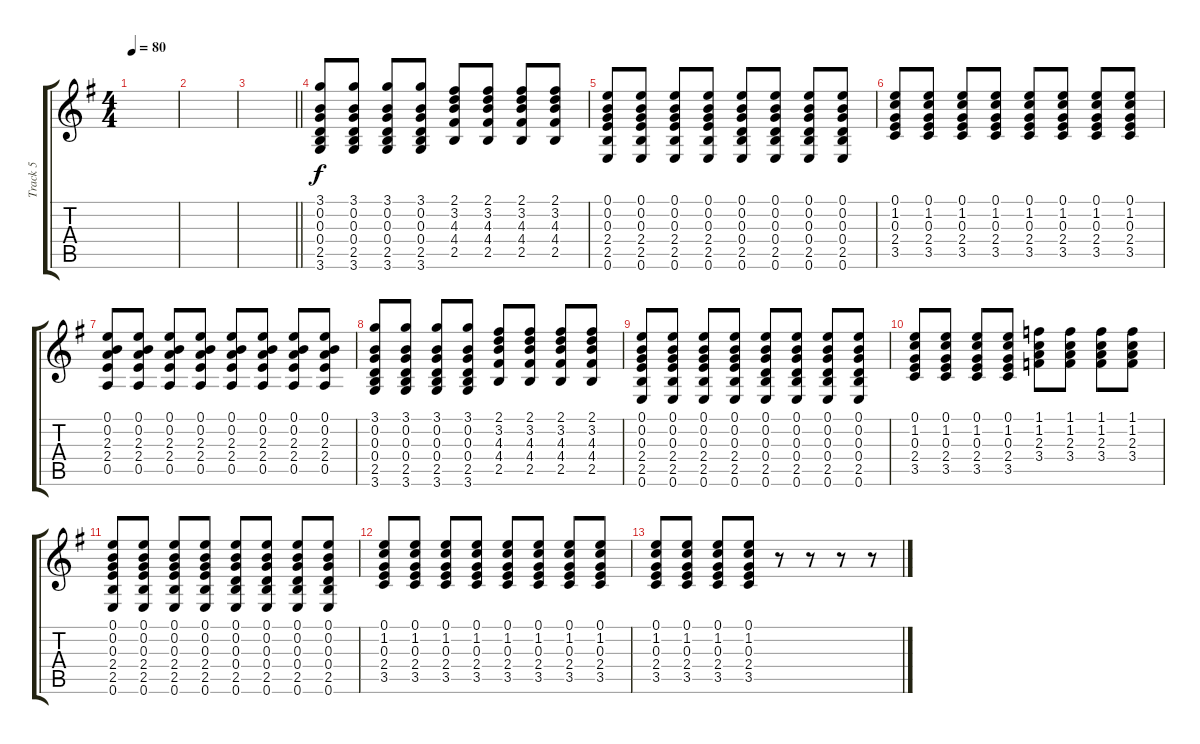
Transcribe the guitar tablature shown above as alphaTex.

\track ("Track 5" "Track 5") {instrument acousticguitarsteel}
\staff {score tabs}
\tuning (E4 B3 G3 D3 A2 E2) {hide}
\ts (4 4)
\tempo 80
\clef g2
\ks g
|
|
\barLineRight lightlight
|
(3.1 0.2 0.3 0.4 2.5 3.6).8{dy f} (3.1 0.2 0.3 0.4 2.5 3.6).8 (3.1 0.2 0.3 0.4 2.5 3.6).8 (3.1 0.2 0.3 0.4 2.5 3.6).8 (2.1 3.2 4.3 4.4 2.5).8 (2.1 3.2 4.3 4.4 2.5).8 (2.1 3.2 4.3 4.4 2.5).8 (2.1 3.2 4.3 4.4 2.5).8 |
(0.1 0.2 0.3 2.4 2.5 0.6).8 (0.1 0.2 0.3 2.4 2.5 0.6).8 (0.1 0.2 0.3 2.4 2.5 0.6).8 (0.1 0.2 0.3 2.4 2.5 0.6).8 (0.1 0.2 0.3 0.4 2.5 0.6).8 (0.1 0.2 0.3 0.4 2.5 0.6).8 (0.1 0.2 0.3 0.4 2.5 0.6).8 (0.1 0.2 0.3 0.4 2.5 0.6).8 |
(0.1 1.2 0.3 2.4 3.5).8 (0.1 1.2 0.3 2.4 3.5).8 (0.1 1.2 0.3 2.4 3.5).8 (0.1 1.2 0.3 2.4 3.5).8 (0.1 1.2 0.3 2.4 3.5).8 (0.1 1.2 0.3 2.4 3.5).8 (0.1 1.2 0.3 2.4 3.5).8 (0.1 1.2 0.3 2.4 3.5).8 |
(0.1 0.2 2.3 2.4 0.5).8 (0.1 0.2 2.3 2.4 0.5).8 (0.1 0.2 2.3 2.4 0.5).8 (0.1 0.2 2.3 2.4 0.5).8 (0.1 0.2 2.3 2.4 0.5).8 (0.1 0.2 2.3 2.4 0.5).8 (0.1 0.2 2.3 2.4 0.5).8 (0.1 0.2 2.3 2.4 0.5).8 |
(3.1 0.2 0.3 0.4 2.5 3.6).8 (3.1 0.2 0.3 0.4 2.5 3.6).8 (3.1 0.2 0.3 0.4 2.5 3.6).8 (3.1 0.2 0.3 0.4 2.5 3.6).8 (2.1 3.2 4.3 4.4 2.5).8 (2.1 3.2 4.3 4.4 2.5).8 (2.1 3.2 4.3 4.4 2.5).8 (2.1 3.2 4.3 4.4 2.5).8 |
(0.1 0.2 0.3 2.4 2.5 0.6).8 (0.1 0.2 0.3 2.4 2.5 0.6).8 (0.1 0.2 0.3 2.4 2.5 0.6).8 (0.1 0.2 0.3 2.4 2.5 0.6).8 (0.1 0.2 0.3 0.4 2.5 0.6).8 (0.1 0.2 0.3 0.4 2.5 0.6).8 (0.1 0.2 0.3 0.4 2.5 0.6).8 (0.1 0.2 0.3 0.4 2.5 0.6).8 |
(0.1 1.2 0.3 2.4 3.5).8 (0.1 1.2 0.3 2.4 3.5).8 (0.1 1.2 0.3 2.4 3.5).8 (0.1 1.2 0.3 2.4 3.5).8 (1.1 1.2 2.3 3.4).8 (1.1 1.2 2.3 3.4).8 (1.1 1.2 2.3 3.4).8 (1.1 1.2 2.3 3.4).8 |
(0.1 0.2 0.3 2.4 2.5 0.6).8 (0.1 0.2 0.3 2.4 2.5 0.6).8 (0.1 0.2 0.3 2.4 2.5 0.6).8 (0.1 0.2 0.3 2.4 2.5 0.6).8 (0.1 0.2 0.3 0.4 2.5 0.6).8 (0.1 0.2 0.3 0.4 2.5 0.6).8 (0.1 0.2 0.3 0.4 2.5 0.6).8 (0.1 0.2 0.3 0.4 2.5 0.6).8 |
(0.1 1.2 0.3 2.4 3.5).8 (0.1 1.2 0.3 2.4 3.5).8 (0.1 1.2 0.3 2.4 3.5).8 (0.1 1.2 0.3 2.4 3.5).8 (0.1 1.2 0.3 2.4 3.5).8 (0.1 1.2 0.3 2.4 3.5).8 (0.1 1.2 0.3 2.4 3.5).8 (0.1 1.2 0.3 2.4 3.5).8 |
(0.1 1.2 0.3 2.4 3.5).8 (0.1 1.2 0.3 2.4 3.5).8 (0.1 1.2 0.3 2.4 3.5).8 (0.1 1.2 0.3 2.4 3.5).8 r.8 r.8 r.8 r.8
